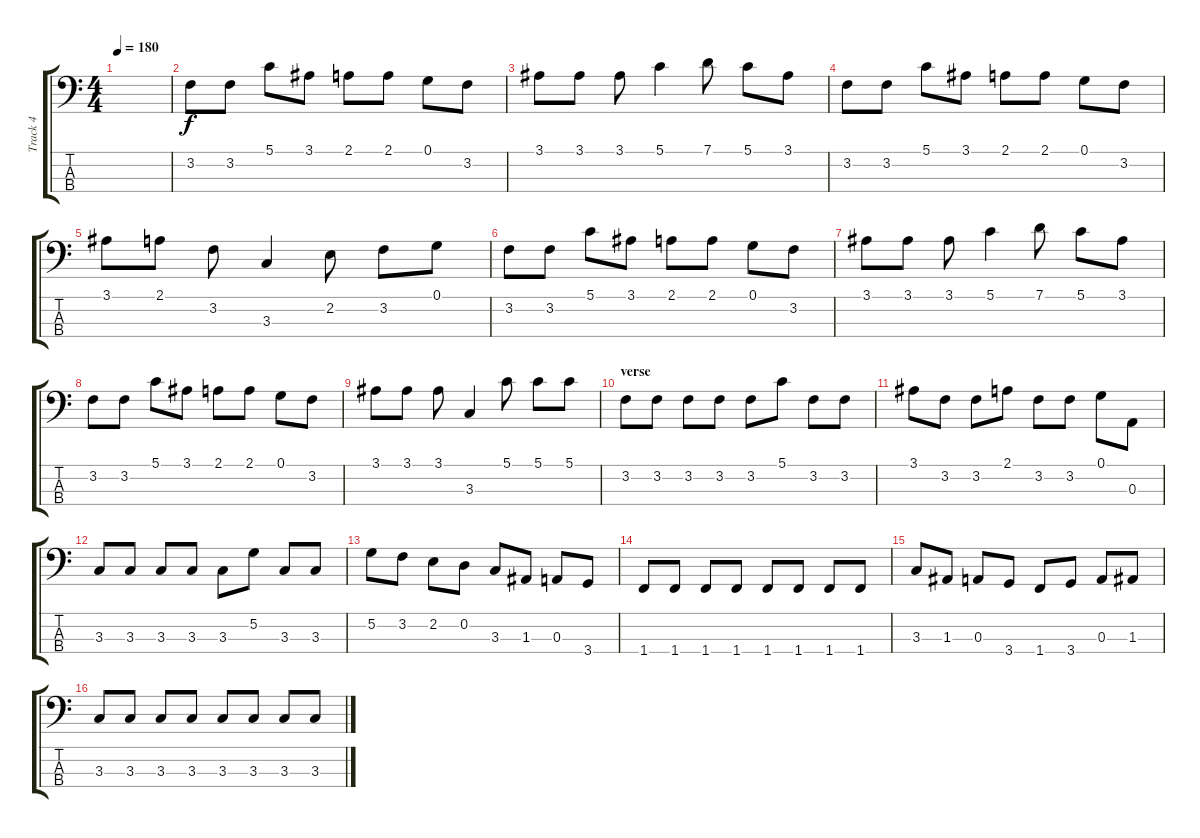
\track ("Track 4" "Track 4") {instrument electricbasspick}
\staff {score tabs}
\tuning (G2 D2 A1 E1) {hide}
\ts (4 4)
\tempo 180
\clef f4
\ks c
|
3.2.8 3.2.8 5.1.8 3.1.8 2.1.8 2.1.8 0.1.8 3.2.8 |
3.1.8 3.1.8 3.1.8 5.1.4 7.1.8 5.1.8 3.1.8 |
3.2.8 3.2.8 5.1.8 3.1.8 2.1.8 2.1.8 0.1.8 3.2.8 |
3.1.8 2.1.8 3.2.8 3.3.4 2.2.8 3.2.8 0.1.8 |
3.2.8 3.2.8 5.1.8 3.1.8 2.1.8 2.1.8 0.1.8 3.2.8 |
3.1.8 3.1.8 3.1.8 5.1.4 7.1.8 5.1.8 3.1.8 |
3.2.8 3.2.8 5.1.8 3.1.8 2.1.8 2.1.8 0.1.8 3.2.8 |
3.1.8 3.1.8 3.1.8 3.3.4 5.1.8 5.1.8 5.1.8 |
\section ("" "verse")
3.2.8 3.2.8 3.2.8 3.2.8 3.2.8 5.1.8 3.2.8 3.2.8 |
3.1.8 3.2.8 3.2.8 2.1.8 3.2.8 3.2.8 0.1.8 0.3.8 |
3.3.8 3.3.8 3.3.8 3.3.8 3.3.8 5.2.8 3.3.8 3.3.8 |
5.2.8 3.2.8 2.2.8 0.2.8 3.3.8 1.3.8 0.3.8 3.4.8 |
1.4.8 1.4.8 1.4.8 1.4.8 1.4.8 1.4.8 1.4.8 1.4.8 |
3.3.8 1.3.8 0.3.8 3.4.8 1.4.8 3.4.8 0.3.8 1.3.8 |
3.3.8 3.3.8 3.3.8 3.3.8 3.3.8 3.3.8 3.3.8 3.3.8
